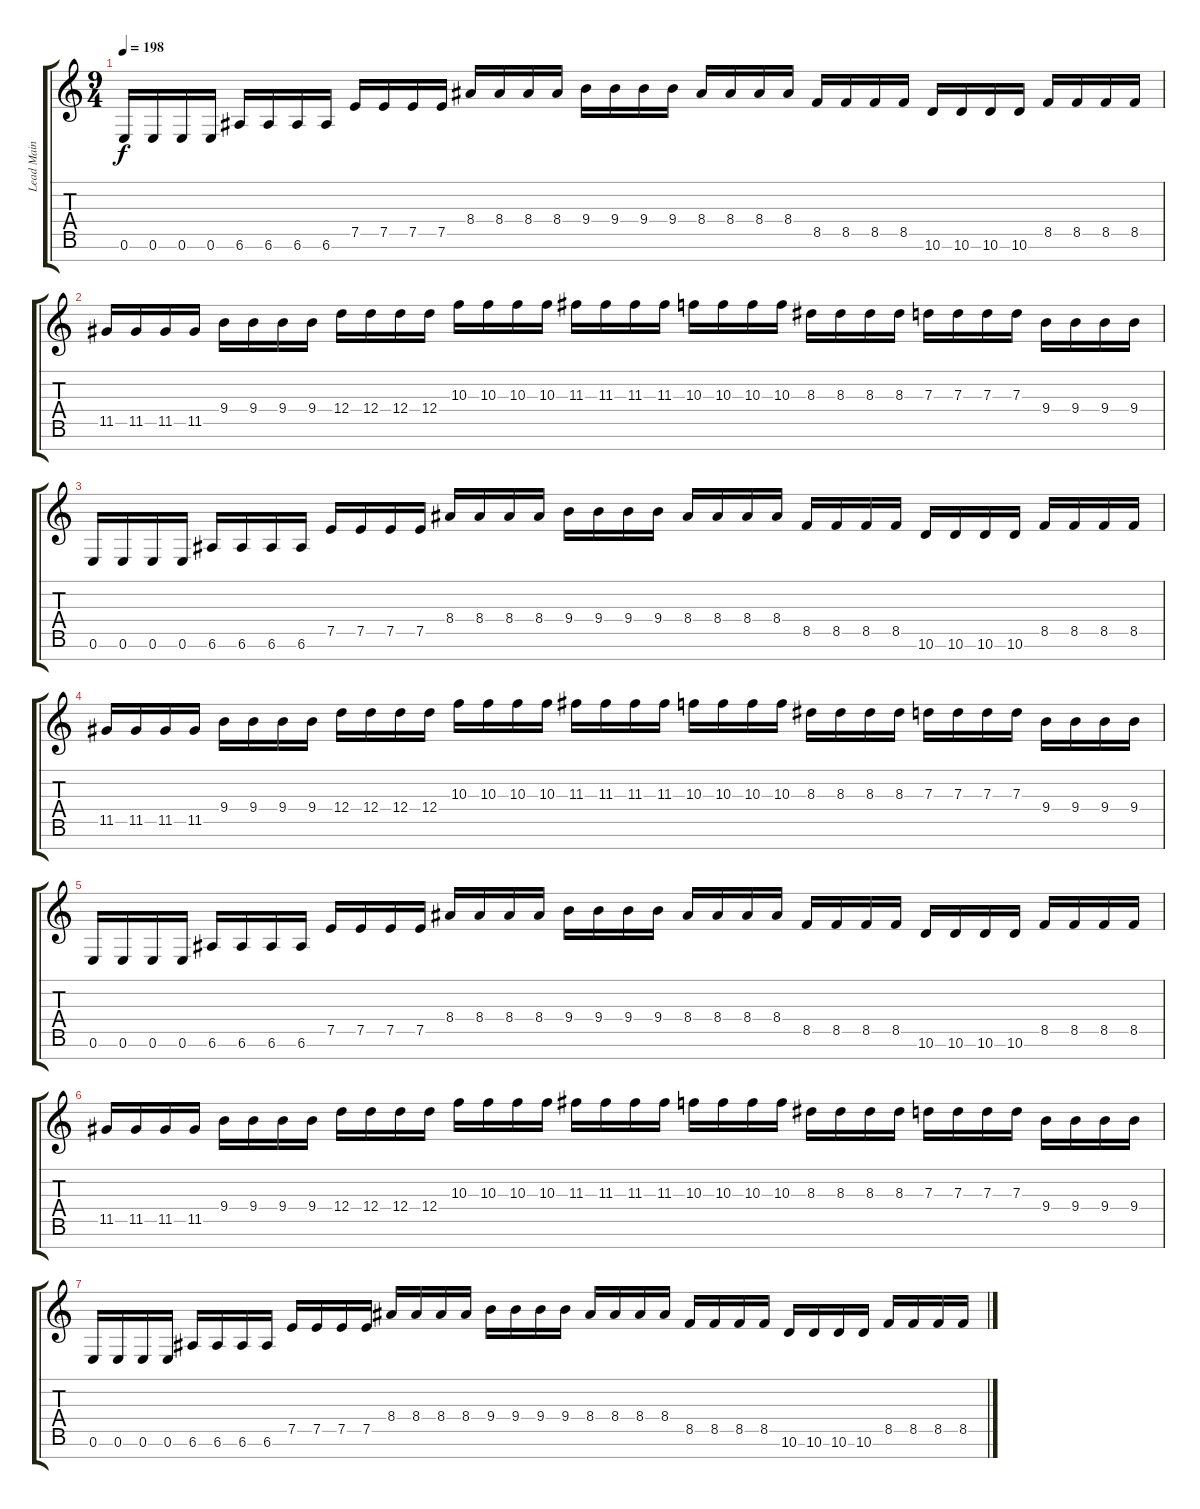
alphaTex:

\track ("Lead Main" "Lead Main") {instrument distortionguitar}
\staff {score tabs}
\tuning (E4 B3 G3 D3 A2 E2 B1) {hide}
\ts (9 4)
\tempo 198
\clef g2
\ks c
0.6.16{dy f} 0.6.16 0.6.16 0.6.16 6.6.16 6.6.16 6.6.16 6.6.16 7.5.16 7.5.16 7.5.16 7.5.16 8.4.16 8.4.16 8.4.16 8.4.16 9.4.16 9.4.16 9.4.16 9.4.16 8.4.16 8.4.16 8.4.16 8.4.16 8.5.16 8.5.16 8.5.16 8.5.16 10.6.16 10.6.16 10.6.16 10.6.16 8.5.16 8.5.16 8.5.16 8.5.16 |
11.5.16 11.5.16 11.5.16 11.5.16 9.4.16 9.4.16 9.4.16 9.4.16 12.4.16 12.4.16 12.4.16 12.4.16 10.3.16 10.3.16 10.3.16 10.3.16 11.3.16 11.3.16 11.3.16 11.3.16 10.3.16 10.3.16 10.3.16 10.3.16 8.3.16 8.3.16 8.3.16 8.3.16 7.3.16 7.3.16 7.3.16 7.3.16 9.4.16 9.4.16 9.4.16 9.4.16 |
0.6.16 0.6.16 0.6.16 0.6.16 6.6.16 6.6.16 6.6.16 6.6.16 7.5.16 7.5.16 7.5.16 7.5.16 8.4.16 8.4.16 8.4.16 8.4.16 9.4.16 9.4.16 9.4.16 9.4.16 8.4.16 8.4.16 8.4.16 8.4.16 8.5.16 8.5.16 8.5.16 8.5.16 10.6.16 10.6.16 10.6.16 10.6.16 8.5.16 8.5.16 8.5.16 8.5.16 |
11.5.16 11.5.16 11.5.16 11.5.16 9.4.16 9.4.16 9.4.16 9.4.16 12.4.16 12.4.16 12.4.16 12.4.16 10.3.16 10.3.16 10.3.16 10.3.16 11.3.16 11.3.16 11.3.16 11.3.16 10.3.16 10.3.16 10.3.16 10.3.16 8.3.16 8.3.16 8.3.16 8.3.16 7.3.16 7.3.16 7.3.16 7.3.16 9.4.16 9.4.16 9.4.16 9.4.16 |
0.6.16 0.6.16 0.6.16 0.6.16 6.6.16 6.6.16 6.6.16 6.6.16 7.5.16 7.5.16 7.5.16 7.5.16 8.4.16 8.4.16 8.4.16 8.4.16 9.4.16 9.4.16 9.4.16 9.4.16 8.4.16 8.4.16 8.4.16 8.4.16 8.5.16 8.5.16 8.5.16 8.5.16 10.6.16 10.6.16 10.6.16 10.6.16 8.5.16 8.5.16 8.5.16 8.5.16 |
11.5.16 11.5.16 11.5.16 11.5.16 9.4.16 9.4.16 9.4.16 9.4.16 12.4.16 12.4.16 12.4.16 12.4.16 10.3.16 10.3.16 10.3.16 10.3.16 11.3.16 11.3.16 11.3.16 11.3.16 10.3.16 10.3.16 10.3.16 10.3.16 8.3.16 8.3.16 8.3.16 8.3.16 7.3.16 7.3.16 7.3.16 7.3.16 9.4.16 9.4.16 9.4.16 9.4.16 |
0.6.16 0.6.16 0.6.16 0.6.16 6.6.16 6.6.16 6.6.16 6.6.16 7.5.16 7.5.16 7.5.16 7.5.16 8.4.16 8.4.16 8.4.16 8.4.16 9.4.16 9.4.16 9.4.16 9.4.16 8.4.16 8.4.16 8.4.16 8.4.16 8.5.16 8.5.16 8.5.16 8.5.16 10.6.16 10.6.16 10.6.16 10.6.16 8.5.16 8.5.16 8.5.16 8.5.16
